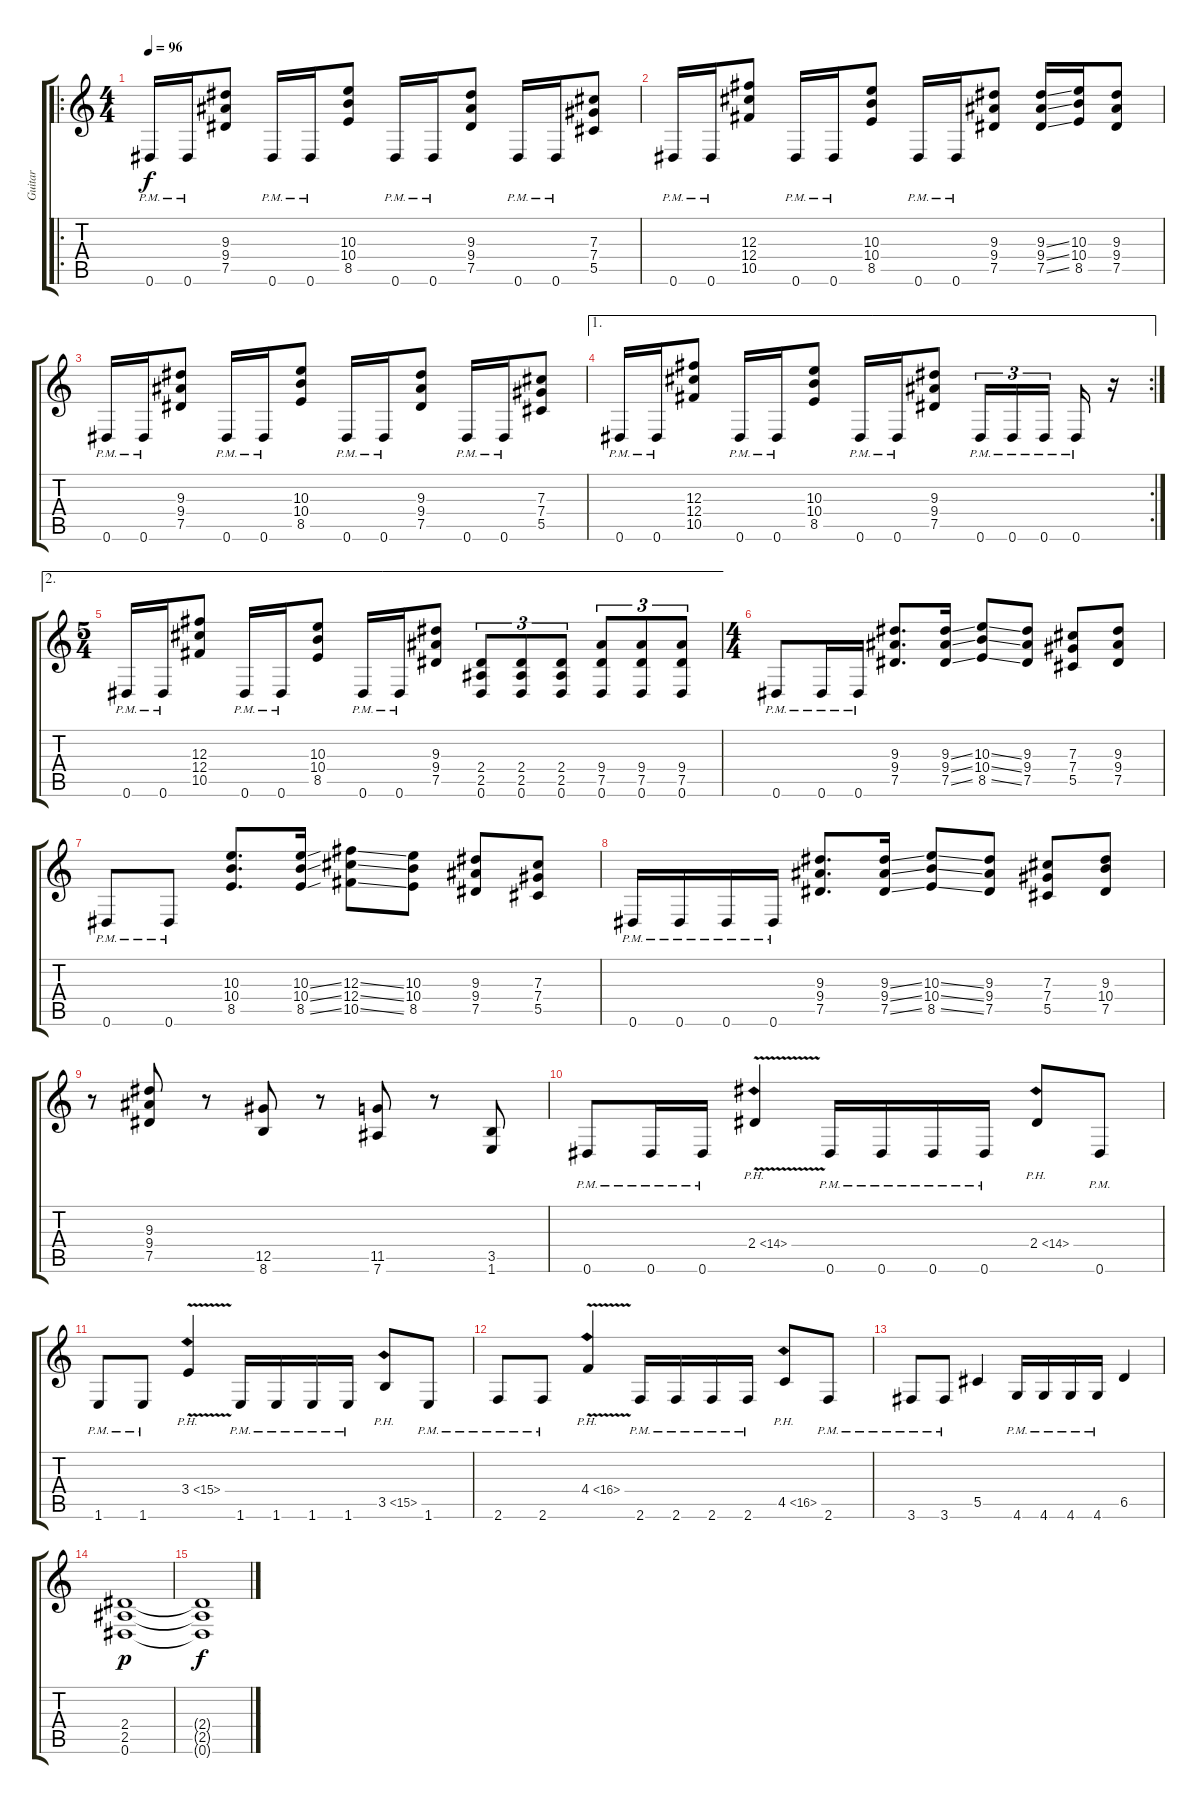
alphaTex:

\track ("Guitar" "Guitar") {instrument distortionguitar bank 255}
\staff {score tabs}
\tuning (Eb4 Bb3 Gb3 Db3 Ab2 Eb2) {hide}
\ro
\ts (4 4)
\tempo 96
\clef g2
\ks c
0.6{pm}.16{dy f} 0.6{pm}.16 (9.3 9.4 7.5).8 0.6{pm}.16 0.6{pm}.16 (10.3 10.4 8.5).8 0.6{pm}.16 0.6{pm}.16 (9.3 9.4 7.5).8 0.6{pm}.16 0.6{pm}.16 (7.3 7.4 5.5).8 |
0.6{pm}.16 0.6{pm}.16 (12.3 12.4 10.5).8 0.6{pm}.16 0.6{pm}.16 (10.3 10.4 8.5).8 0.6{pm}.16 0.6{pm}.16 (9.3 9.4 7.5).8 (9.3{ss} 9.4{ss} 7.5{ss}).16 (10.3 10.4 8.5).16 (9.3 9.4 7.5).8 |
0.6{pm}.16 0.6{pm}.16 (9.3 9.4 7.5).8 0.6{pm}.16 0.6{pm}.16 (10.3 10.4 8.5).8 0.6{pm}.16 0.6{pm}.16 (9.3 9.4 7.5).8 0.6{pm}.16 0.6{pm}.16 (7.3 7.4 5.5).8 |
\ae 1
\rc 2
0.6{pm}.16 0.6{pm}.16 (12.3 12.4 10.5).8 0.6{pm}.16 0.6{pm}.16 (10.3 10.4 8.5).8 0.6{pm}.16 0.6{pm}.16 (9.3 9.4 7.5).8 0.6{pm}.16{tu (3 2)} 0.6{pm}.16{tu (3 2)} 0.6{pm}.16{tu (3 2) beam splitsecondary} 0.6{pm}.16 r.16 |
\ae 2
\ts (5 4)
0.6{pm}.16 0.6{pm}.16 (12.3 12.4 10.5).8 0.6{pm}.16 0.6{pm}.16 (10.3 10.4 8.5).8 0.6{pm}.16 0.6{pm}.16 (9.3 9.4 7.5).8 (2.4 2.5 0.6).8{tu (3 2)} (2.4 2.5 0.6).8{tu (3 2)} (2.4 2.5 0.6).8{tu (3 2)} (9.4 7.5 0.6).8{tu (3 2)} (9.4 7.5 0.6).8{tu (3 2)} (9.4 7.5 0.6).8{tu (3 2)} |
\ts (4 4)
0.6{pm}.8 0.6{pm}.16 0.6{pm}.16 (9.3 9.4 7.5).8{d} (9.3{ss} 9.4{ss} 7.5{ss}).16 (10.3{ss} 10.4{ss} 8.5{ss}).8 (9.3 9.4 7.5).8 (7.3 7.4 5.5).8 (9.3 9.4 7.5).8 |
0.6{pm}.8 0.6{pm}.8 (10.3 10.4 8.5).8{d} (10.3{ss} 10.4{ss} 8.5{ss}).16 (12.3{ss} 12.4{ss} 10.5{ss}).8 (10.3 10.4 8.5).8 (9.3 9.4 7.5).8 (7.3 7.4 5.5).8 |
0.6{pm}.16 0.6{pm}.16 0.6{pm}.16 0.6{pm}.16 (9.3 9.4 7.5).8{d} (9.3{ss} 9.4{ss} 7.5{ss}).16 (10.3{ss} 10.4{ss} 8.5{ss}).8 (9.3 9.4 7.5).8 (7.3 7.4 5.5).8 (9.3 10.4 7.5).8 |
r.8 (9.3 9.4 7.5).8 r.8 (12.5 8.6).8 r.8 (11.5 7.6).8 r.8 (3.5 1.6).8 |
0.6{pm}.8 0.6{pm}.16 0.6{pm}.16 2.4{ph 12 v}.4 0.6{pm}.16 0.6{pm}.16 0.6{pm}.16 0.6{pm}.16 2.4{ph 12}.8 0.6{pm}.8 |
1.6{pm}.8 1.6{pm}.8 3.4{ph 12 v}.4 1.6{pm}.16 1.6{pm}.16 1.6{pm}.16 1.6{pm}.16 3.5{ph 12}.8 1.6{pm}.8 |
2.6{pm}.8 2.6{pm}.8 4.4{ph 12 v}.4 2.6{pm}.16 2.6{pm}.16 2.6{pm}.16 2.6{pm}.16 4.5{ph 12}.8 2.6{pm}.8 |
3.6{pm}.8 3.6{pm}.8 5.5.4 4.6{pm}.16 4.6{pm}.16 4.6{pm}.16 4.6{pm}.16 6.5.4 |
(2.4 2.5 0.6).1{dy p} |
(2.4{t} 2.5{t} 0.6{t}).1{dy f}
